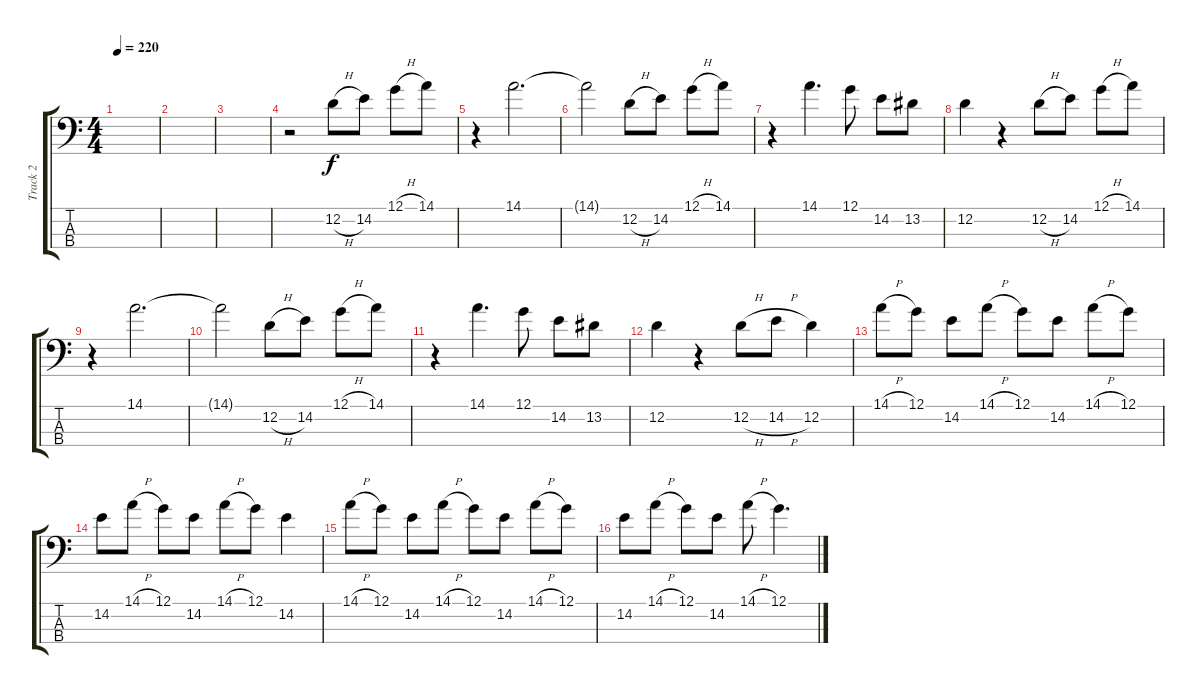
\track ("Track 2" "Track 2") {instrument electricbasspick}
\staff {score tabs}
\tuning (G2 D2 A1 E1) {hide}
\ts (4 4)
\tempo 220
\clef f4
\ks c
|
|
|
r.2 12.2{h}.8 14.2.8 12.1{h}.8 14.1.8 |
r.4 14.1.2{d} |
14.1{t}.2 12.2{h}.8 14.2.8 12.1{h}.8 14.1.8 |
r.4 14.1.4{d} 12.1.8 14.2.8 13.2.8 |
12.2.4 r.4 12.2{h}.8 14.2.8 12.1{h}.8 14.1.8 |
r.4 14.1.2{d} |
14.1{t}.2 12.2{h}.8 14.2.8 12.1{h}.8 14.1.8 |
r.4 14.1.4{d} 12.1.8 14.2.8 13.2.8 |
12.2.4 r.4 12.2{h}.8 14.2{h}.8 12.2.4 |
14.1{h}.8 12.1.8 14.2.8 14.1{h}.8 12.1.8 14.2.8 14.1{h}.8 12.1.8 |
14.2.8 14.1{h}.8 12.1.8 14.2.8 14.1{h}.8 12.1.8 14.2.4 |
14.1{h}.8 12.1.8 14.2.8 14.1{h}.8 12.1.8 14.2.8 14.1{h}.8 12.1.8 |
14.2.8 14.1{h}.8 12.1.8 14.2.8 14.1{h}.8 12.1.4{d}
